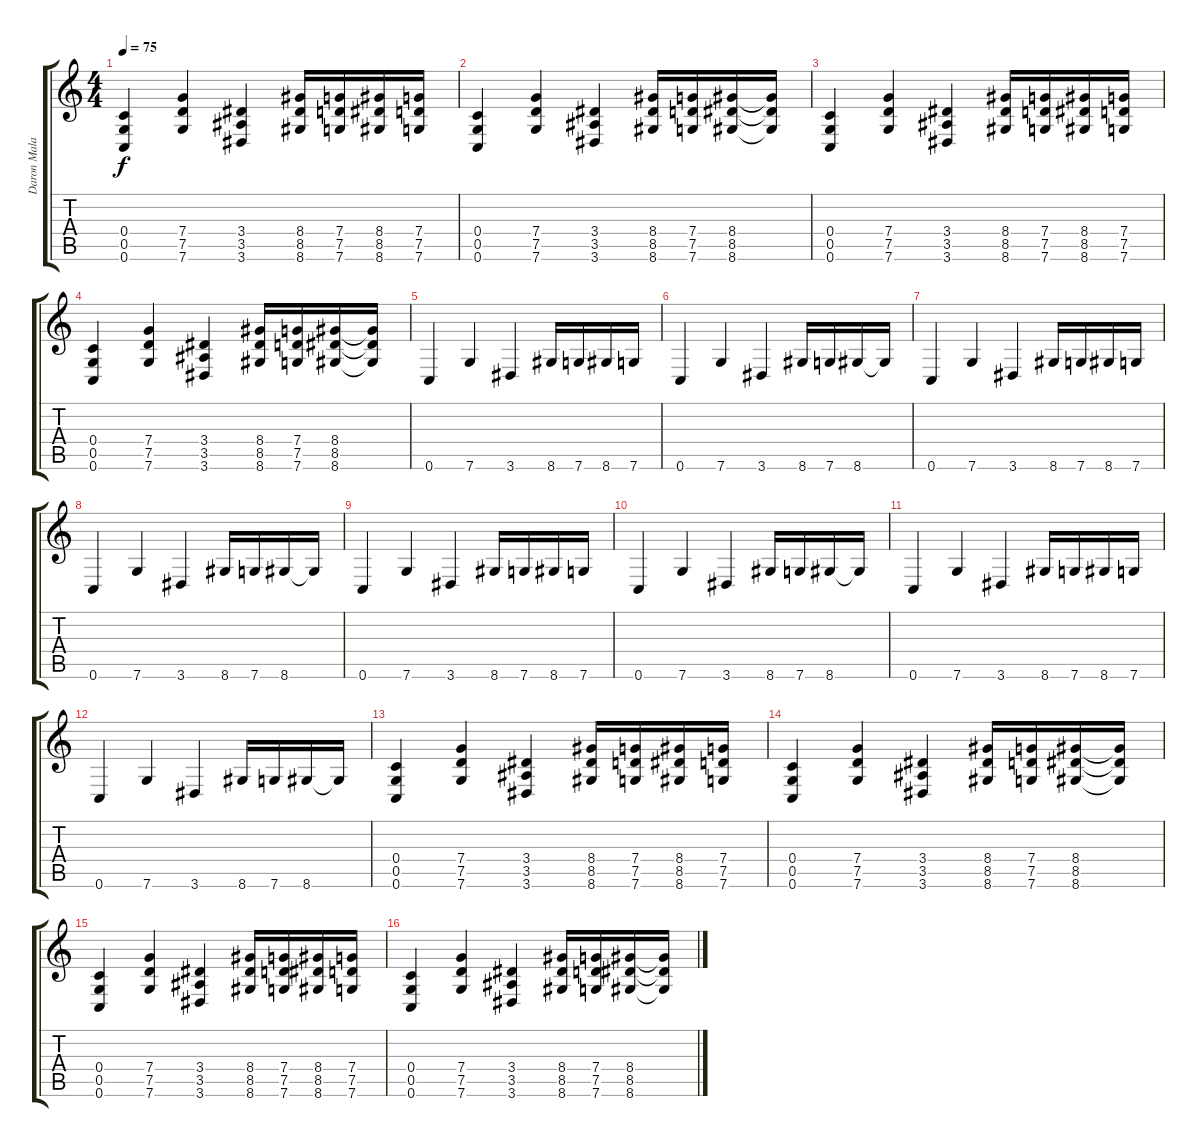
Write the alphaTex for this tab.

\track ("Daron Malakian" "Daron Mala") {instrument electricguitarclean}
\staff {score tabs}
\tuning (D4 A3 F3 C3 G2 C2) {hide}
\ts (4 4)
\tempo 75
\clef g2
\ks c
(0.4 0.5 0.6).4{dy f} (7.4 7.5 7.6).4 (3.4 3.5 3.6).4 (8.4 8.5 8.6).16 (7.4 7.5 7.6).16 (8.4 8.5 8.6).16 (7.4 7.5 7.6).16 |
(0.4 0.5 0.6).4 (7.4 7.5 7.6).4 (3.4 3.5 3.6).4 (8.4 8.5 8.6).16 (7.4 7.5 7.6).16 (8.4 8.5 8.6).16 (8.4{t} 8.5{t} 8.6{t}).16 |
(0.4 0.5 0.6).4 (7.4 7.5 7.6).4 (3.4 3.5 3.6).4 (8.4 8.5 8.6).16 (7.4 7.5 7.6).16 (8.4 8.5 8.6).16 (7.4 7.5 7.6).16 |
(0.4 0.5 0.6).4 (7.4 7.5 7.6).4 (3.4 3.5 3.6).4 (8.4 8.5 8.6).16 (7.4 7.5 7.6).16 (8.4 8.5 8.6).16 (8.4{t} 8.5{t} 8.6{t}).16 |
0.6.4 7.6.4 3.6.4 8.6.16 7.6.16 8.6.16 7.6.16 |
0.6.4 7.6.4 3.6.4 8.6.16 7.6.16 8.6.16 8.6{t}.16 |
0.6.4 7.6.4 3.6.4 8.6.16 7.6.16 8.6.16 7.6.16 |
0.6.4 7.6.4 3.6.4 8.6.16 7.6.16 8.6.16 8.6{t}.16 |
0.6.4 7.6.4 3.6.4 8.6.16 7.6.16 8.6.16 7.6.16 |
0.6.4 7.6.4 3.6.4 8.6.16 7.6.16 8.6.16 8.6{t}.16 |
0.6.4 7.6.4 3.6.4 8.6.16 7.6.16 8.6.16 7.6.16 |
0.6.4 7.6.4 3.6.4 8.6.16 7.6.16 8.6.16 8.6{t}.16 |
(0.4 0.5 0.6).4 (7.4 7.5 7.6).4 (3.4 3.5 3.6).4 (8.4 8.5 8.6).16 (7.4 7.5 7.6).16 (8.4 8.5 8.6).16 (7.4 7.5 7.6).16 |
(0.4 0.5 0.6).4 (7.4 7.5 7.6).4 (3.4 3.5 3.6).4 (8.4 8.5 8.6).16 (7.4 7.5 7.6).16 (8.4 8.5 8.6).16 (8.4{t} 8.5{t} 8.6{t}).16 |
(0.4 0.5 0.6).4 (7.4 7.5 7.6).4 (3.4 3.5 3.6).4 (8.4 8.5 8.6).16 (7.4 7.5 7.6).16 (8.4 8.5 8.6).16 (7.4 7.5 7.6).16 |
(0.4 0.5 0.6).4 (7.4 7.5 7.6).4 (3.4 3.5 3.6).4 (8.4 8.5 8.6).16 (7.4 7.5 7.6).16 (8.4 8.5 8.6).16 (8.4{t} 8.5{t} 8.6{t}).16
